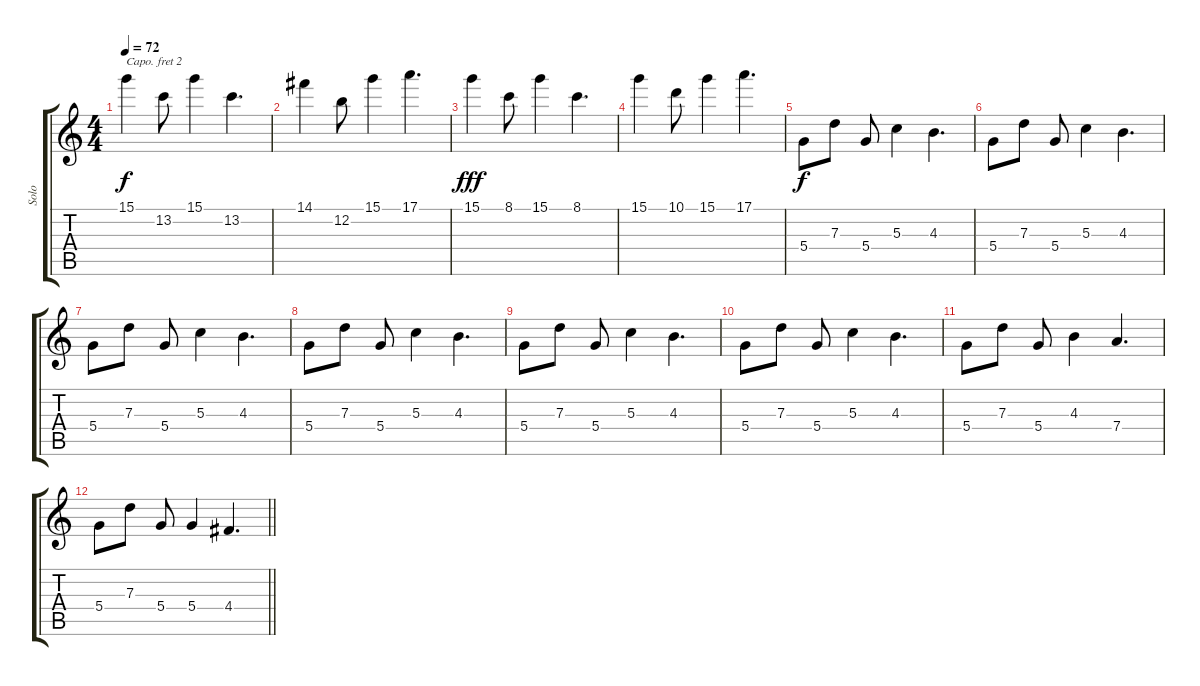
\track ("Solo" "Solo") {instrument overdrivenguitar}
\staff {score tabs}
\capo 2
\tuning (D4 A3 F3 C3 G2 D2) {hide}
\ts (4 4)
\tempo 72
\clef g2
\ks c
15.1.4{dy f} 13.2.8 15.1.4 13.2.4{d} |
14.1.4 12.2.8 15.1.4 17.1.4{d} |
15.1.4{dy fff} 8.1.8 15.1.4 8.1.4{d} |
15.1.4 10.1.8 15.1.4 17.1.4{d} |
5.4.8{dy f volume 14} 7.3.8 5.4.8 5.3.4 4.3.4{d} |
5.4.8 7.3.8 5.4.8 5.3.4 4.3.4{d} |
5.4.8 7.3.8 5.4.8 5.3.4 4.3.4{d} |
5.4.8 7.3.8 5.4.8 5.3.4 4.3.4{d} |
5.4.8 7.3.8 5.4.8 5.3.4 4.3.4{d} |
5.4.8 7.3.8 5.4.8 5.3.4 4.3.4{d} |
5.4.8 7.3.8 5.4.8 4.3.4 7.4.4{d} |
\barLineRight lightlight
5.4.8 7.3.8 5.4.8 5.4.4 4.4.4{d}
